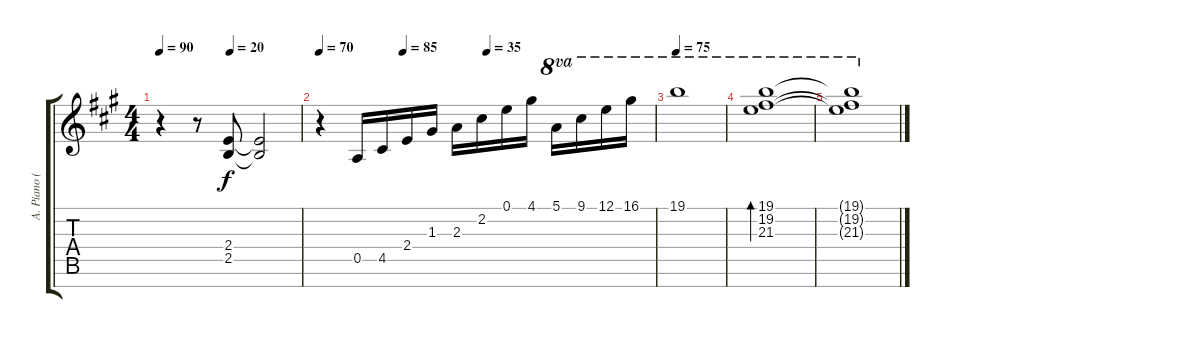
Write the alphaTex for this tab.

\track ("A. Piano (Right Hand)" "A. Piano (") {instrument acousticgrandpiano}
\staff {score tabs}
\tuning (E5 B4 G4 D4 A3 E3 B2) {hide}
\ts (4 4)
\tempo 90
\tempo (20 0.5)
\clef g2
\ks a
r.4{dy f} r.8 (2.4 2.5).8 (2.4{t} 2.5{t}).2 |
\tempo 70
\tempo (85 0.25)
\tempo (35 0.5)
r.4 0.5.16 4.5.16 2.4.16 1.3.16 2.3.16 2.2.16 0.1.16 4.1.16 5.1.16{ot 8va} 9.1.16{ot 8va} 12.1.16{ot 8va} 16.1.16{ot 8va} |
\tempo 75
19.1.1{ot 8va} |
(19.1 19.2 21.3).1{bd 120 ot 8va} |
(19.1{t} 19.2{t} 21.3{t}).1{ot 8va}
